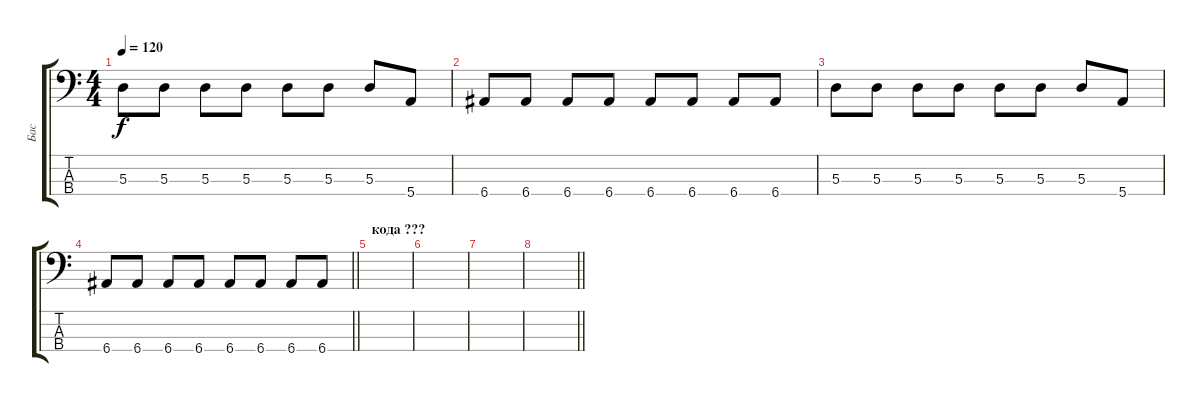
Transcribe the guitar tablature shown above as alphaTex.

\track ("Бас" "Бас") {instrument electricbassfinger}
\staff {score tabs}
\tuning (G2 D2 A1 E1) {hide}
\ts (4 4)
\tempo 120
\clef f4
\ks c
5.3.8{dy f} 5.3.8 5.3.8 5.3.8 5.3.8 5.3.8 5.3.8 5.4.8 |
6.4.8 6.4.8 6.4.8 6.4.8 6.4.8 6.4.8 6.4.8 6.4.8 |
5.3.8 5.3.8 5.3.8 5.3.8 5.3.8 5.3.8 5.3.8 5.4.8 |
\barLineRight lightlight
6.4.8 6.4.8 6.4.8 6.4.8 6.4.8 6.4.8 6.4.8 6.4.8 |
\section ("" "кода ???")
|
|
|
\barLineRight lightlight
